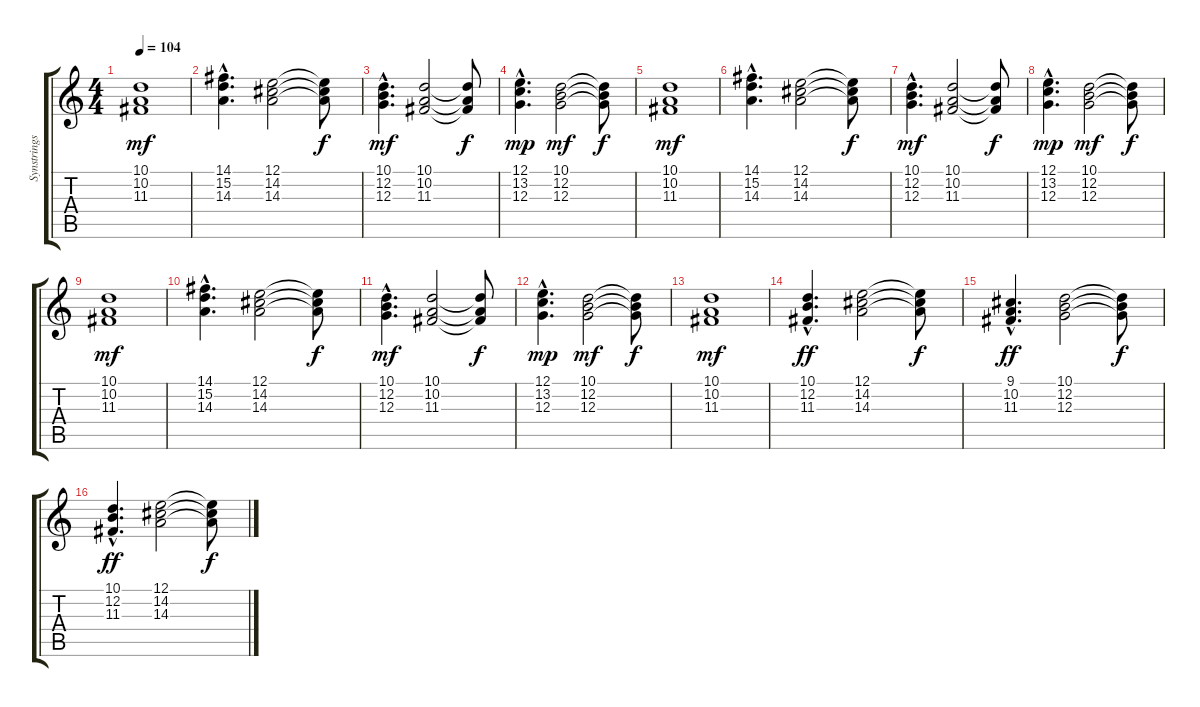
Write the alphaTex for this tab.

\track ("Synstrings" "Synstrings") {instrument synthstrings1}
\staff {score tabs}
\tuning (E4 B3 G3 D3 A2 E2) {hide}
\ts (4 4)
\tempo 104
\clef g2
\ks c
(10.1 10.2 11.3).1{dy mf} |
(14.1{hac} 15.2{hac} 14.3{hac}).4{d} (12.1 14.2 14.3).2 (12.1{t} 14.2{t} 14.3{t}).8{dy f} |
(10.1{hac} 12.2{hac} 12.3{hac}).4{d dy mf} (10.1 10.2 11.3).2 (10.1{t} 10.2{t} 11.3{t}).8{dy f} |
(12.1{hac} 13.2{hac} 12.3{hac}).4{d dy mp} (10.1 12.2 12.3).2{dy mf} (10.1{t} 12.2{t} 12.3{t}).8{dy f} |
(10.1 10.2 11.3).1{dy mf} |
(14.1{hac} 15.2{hac} 14.3{hac}).4{d} (12.1 14.2 14.3).2 (12.1{t} 14.2{t} 14.3{t}).8{dy f} |
(10.1{hac} 12.2{hac} 12.3{hac}).4{d dy mf} (10.1 10.2 11.3).2 (10.1{t} 10.2{t} 11.3{t}).8{dy f} |
(12.1{hac} 13.2{hac} 12.3{hac}).4{d dy mp} (10.1 12.2 12.3).2{dy mf} (10.1{t} 12.2{t} 12.3{t}).8{dy f} |
(10.1 10.2 11.3).1{dy mf} |
(14.1{hac} 15.2{hac} 14.3{hac}).4{d} (12.1 14.2 14.3).2 (12.1{t} 14.2{t} 14.3{t}).8{dy f} |
(10.1{hac} 12.2{hac} 12.3{hac}).4{d dy mf} (10.1 10.2 11.3).2 (10.1{t} 10.2{t} 11.3{t}).8{dy f} |
(12.1{hac} 13.2{hac} 12.3{hac}).4{d dy mp} (10.1 12.2 12.3).2{dy mf} (10.1{t} 12.2{t} 12.3{t}).8{dy f} |
(10.1 10.2 11.3).1{dy mf} |
(10.1{hac} 12.2{hac} 11.3{hac}).4{d dy ff} (12.1 14.2 14.3).2 (12.1{t} 14.2{t} 14.3{t}).8{dy f} |
(9.1{hac} 10.2{hac} 11.3{hac}).4{d dy ff} (10.1 12.2 12.3).2 (10.1{t} 12.2{t} 12.3{t}).8{dy f} |
(10.1{hac} 12.2{hac} 11.3{hac}).4{d dy ff} (12.1 14.2 14.3).2 (12.1{t} 14.2{t} 14.3{t}).8{dy f}
